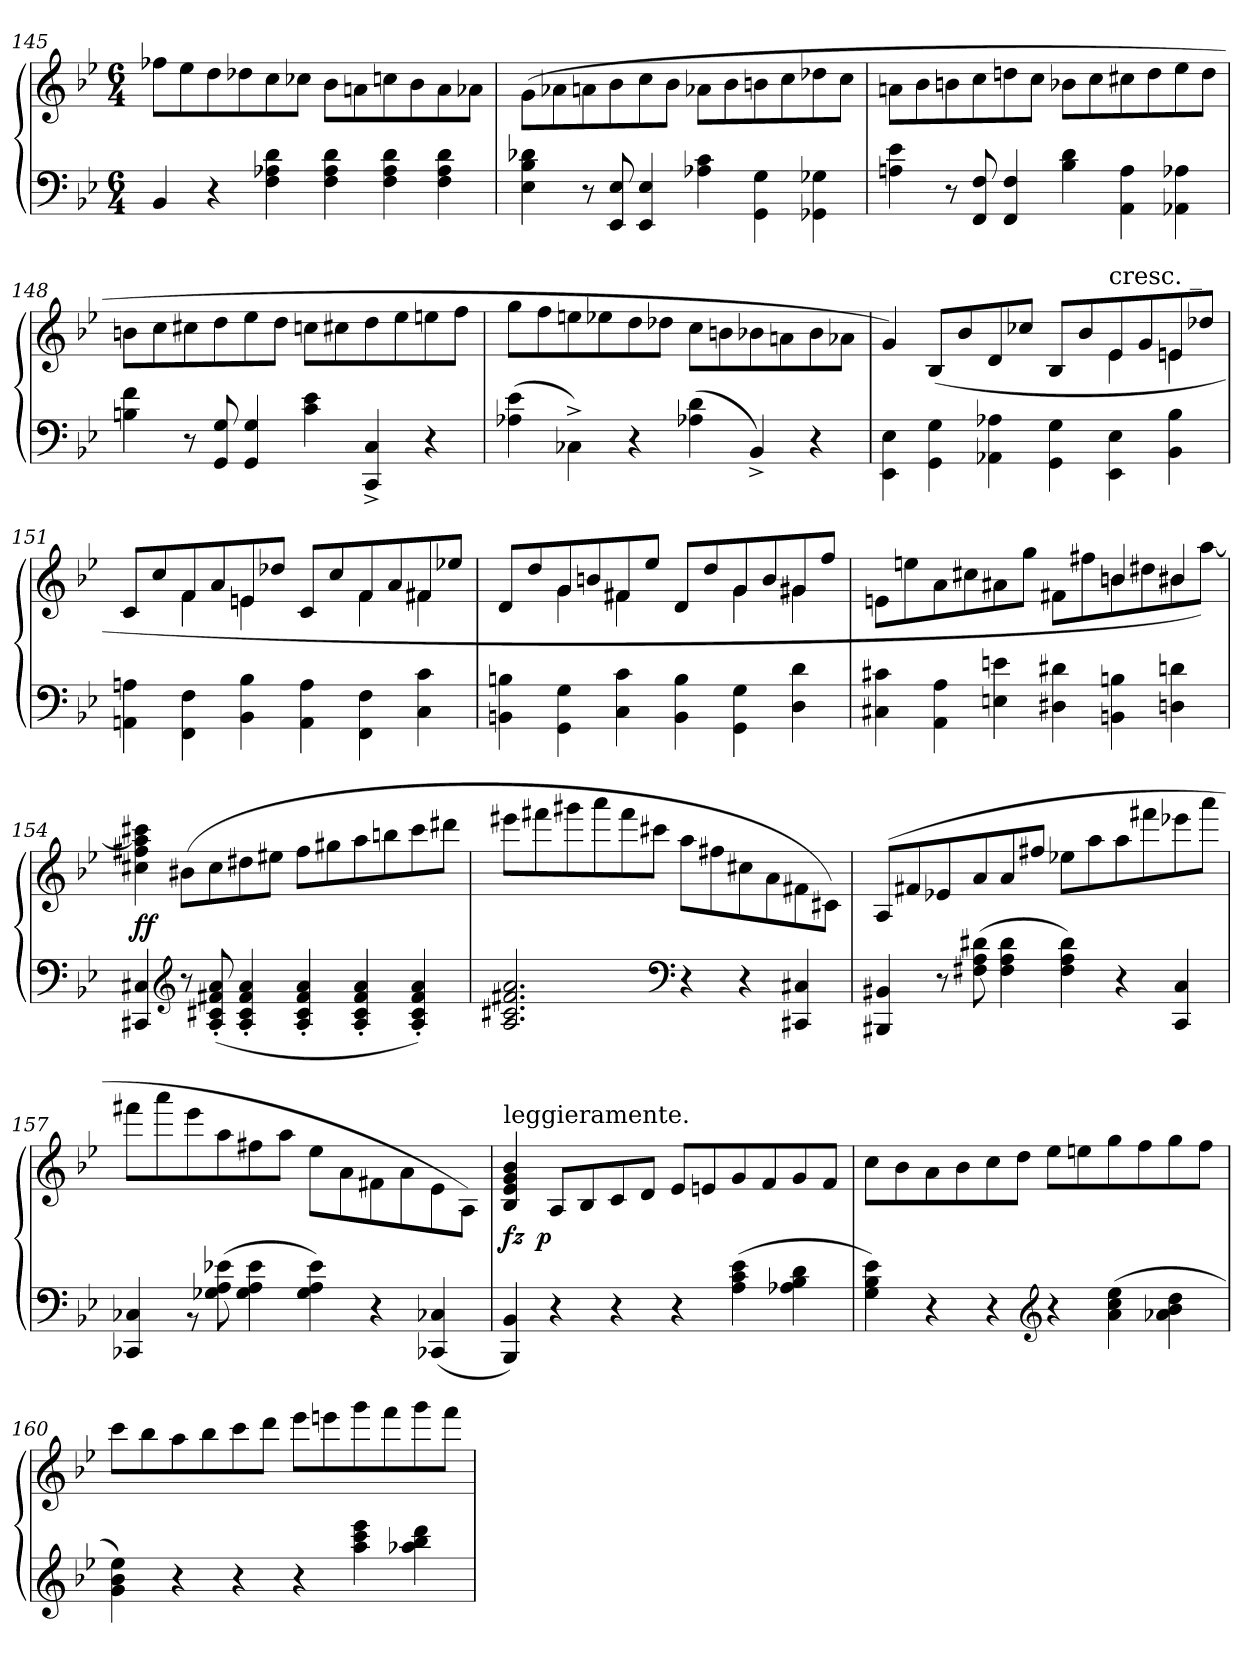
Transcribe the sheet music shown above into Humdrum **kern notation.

**kern	**kern	**dynam
*part1	*part1	*part1
*staff2	*staff1	*staff1/2
*clefF4	*clefG2	*
*k[b-e-]	*k[b-e-]	*
*g:	*g:	*
*M6/4	*M6/4	*
=145	=145	=145
4BB-/	8ff-XL	.
.	8ee-	.
4r	8dd	.
.	8dd-X	.
4d 4A-X 4F	8cc	.
.	8cc-XJ	.
4d 4A- 4F	8b-\L	.
.	8an	.
4d 4A- 4F	8ccn	.
.	8b-	.
4d 4A- 4F	8a	.
.	8a-XJ	.
=146	=146	=146
4d-X 4B- 4E-	(>8g\L	.
.	8a-X	.
8r	8an	.
8E- 8EE-	8b-	.
4E- 4EE-	8cc	.
.	8b-J	.
4c 4A-X	8a-XL	.
.	8b-	.
4G\ 4GG\	8bn	.
.	8cc	.
4G-X\ 4GG-X\	8dd-X	.
.	8ccJ	.
=147	=147	=147
4e- 4An	8anL	.
.	8b-	.
8r	8bn	.
8F 8FF	8cc	.
4F 4FF	8ddn	.
.	8ccJ	.
4d 4B-	8b-XL	.
.	8cc	.
4A 4AA	8cc#X	.
.	8dd	.
4A-X 4AA-X	8ee-	.
.	8ddJ	.
=148	=148	=148
4f 4Bn	8bnL	.
.	8cc	.
8r	8cc#X	.
8G 8GG	8dd	.
4G 4GG	8ee-	.
.	8ddJ	.
4e- 4c	8ccnL	.
.	8cc#X	.
4C^> 4CC^>	8dd	.
.	8ee-	.
4r	8een	.
.	8ffJ	.
=149	=149	=149
(>4e- 4A-X	8ggL	.
.	8ff	.
4C-X^<\)	8een	.
.	8ee-X	.
4r	8dd	.
.	8dd-XJ	.
(>4d 4A-X	8cc\L	.
.	8bn	.
4BB-^</)	8b-X	.
.	8an	.
4r	8b-	.
.	8a-XJ	.
=150	=150	=150
*	*^	*
4E-\ 4EE-\	4g)	2.ryy	.
4G\ 4GG\	(>8B-L	.	.
.	8b-	.	.
4A-X 4AA-X	8d	.	.
.	8cc-XJ	.	.
4G\ 4GG\	8B-L	4ryy	.
.	8b-	.	.
!	!LO:TX:a:t=cresc. _	!	!
4E-\ 4EE-\	8e-	4e-	.
.	8g	.	.
4B- 4BB-	8en	4en	.
.	8dd-XJ	.	.
=151	=151	=151	=151
4An 4AAn	8cL	4ryy	.
.	8cc	.	.
4F\ 4FF\	8f	4f	.
.	8a	.	.
4B- 4BB-	8en	4en	.
.	8dd-XJ	.	.
4A 4AA	8cL	4ryy	.
.	8cc	.	.
4F\ 4FF\	8f	4f	.
.	8a	.	.
4c 4C	8f#X	4f#X	.
.	8ee-XJ	.	.
=152	=152	=152	=152
4Bn 4BBn	8dL	4ryy	.
.	8dd	.	.
4G\ 4GG\	8g	4g	.
.	8bn	.	.
4c 4C	8f#X	4f#X	.
.	8ee-J	.	.
4B 4BB	8dL	4ryy	.
.	8dd	.	.
4G\ 4GG\	8g	4g	.
.	8b	.	.
4d 4D	8g#X	4g#X	.
.	8ffJ	.	.
=153	=153	=153	=153
4c#X 4C#X	4ryy	8enL	.
.	.	8een	.
4A 4AA	4ryy	8a	.
.	.	8cc#X	.
4en 4En	4ryy	8a#X	.
.	.	8ggJ	.
4d#X 4D#X	4ryy	8f#XL	.
.	.	8ff#X	.
4Bn 4BBn	4bn	8bn	.
.	.	8dd#X	.
4dn 4Dn	4b#X	8b#X	.
.	.	[8aaJ)	.
*	*v	*v	*
=154	=154	=154
4C#X 4CC#X	4ccc#X 4aa] 4ff#X 4cc#X	ff
*clefG2	*	*
8r	(>8b#XL	.
(<8a' 8f#X' 8c#X' 8A'	8cc#	.
4a'< 4f#'< 4c#'< 4A'<	8dd#X	.
.	8ee#XJ	.
4a'< 4f#'< 4c#'< 4A'<	8ff#L	.
.	8gg#X	.
4a'< 4f#'< 4c#'< 4A'<	8aa	.
.	8bbn	.
4a' 4f#' 4c#' 4A')	8ccc#	.
.	8ddd#XJ	.
=155	=155	=155
2.a 2.f#X 2.c#X 2.A	8eee#XL	.
.	8fff#X	.
.	8ggg#X	.
.	8aaa	.
.	8fff#	.
.	8ccc#XJ	.
*clefF4	*	*
4r	8aaL	.
.	8ff#X	.
4r	8cc#X	.
.	8a	.
4C#X 4CC#X	8f#X	.
.	8c#XJ)	.
=156	=156	=156
4BB#X 4BBB#X	(>8AL	.
.	8f#X	.
8r	8e-X	.
(>8d#X 8A 8F#X	8a	.
4d# 4A 4F#	8a	.
.	8ff#XJ	.
4d# 4A 4F#)	8ee-XL	.
.	8aa	.
4r	8aa	.
.	8fff#X	.
4C 4CC	8eee-X	.
.	8aaaJ	.
=157	=157	=157
4C-X 4CC-X	8fff#XL	.
.	8aaa	.
8rBB	8eee-	.
(>8e-X 8A 8G-X	8aa	.
4e- 4A 4G-	8ff#X	.
.	8aaJ	.
4e- 4A 4G-)	8ee-\L	.
.	8a	.
4r	8f#X	.
.	8a	.
(<4C-X 4CC-X	8e-	.
.	8AJ)	.
=158	=158	=158
!	!LO:TX:a:t=leggieramente.	!
4BB- 4BBB-)	4b- 4g 4e- 4B-	fz
!	!	!LO:DY:rj
4r	8AL	p
.	8B-	.
4r	8c	.
.	8dJ	.
4r	8e-L	.
.	8en	.
(>4e- 4c 4A	8g	.
.	8f	.
4d 4B- 4A-X	8g	.
.	8fJ	.
=159	=159	=159
4e- 4B- 4G)	8ccL	.
.	8b-	.
4r	8a	.
.	8b-	.
4r	8cc	.
.	8ddJ	.
*clefG2	*	*
4r	8ee-L	.
.	8een	.
(>4ee- 4cc 4a	8gg	.
.	8ff	.
4dd 4b- 4a-X	8gg	.
.	8ffJ	.
=160	=160	=160
4ee- 4b- 4g)	8cccL	.
.	8bb-	.
4r	8aa	.
.	8bb-	.
4r	8ccc	.
.	8dddJ	.
4r	8eee-L	.
.	8eeen	.
4eee- 4ccc 4aa	8ggg	.
.	8fff	.
4ddd 4bb- 4aa-X	8ggg	.
.	8fffJ	.
=	=	=
*-	*-	*-
